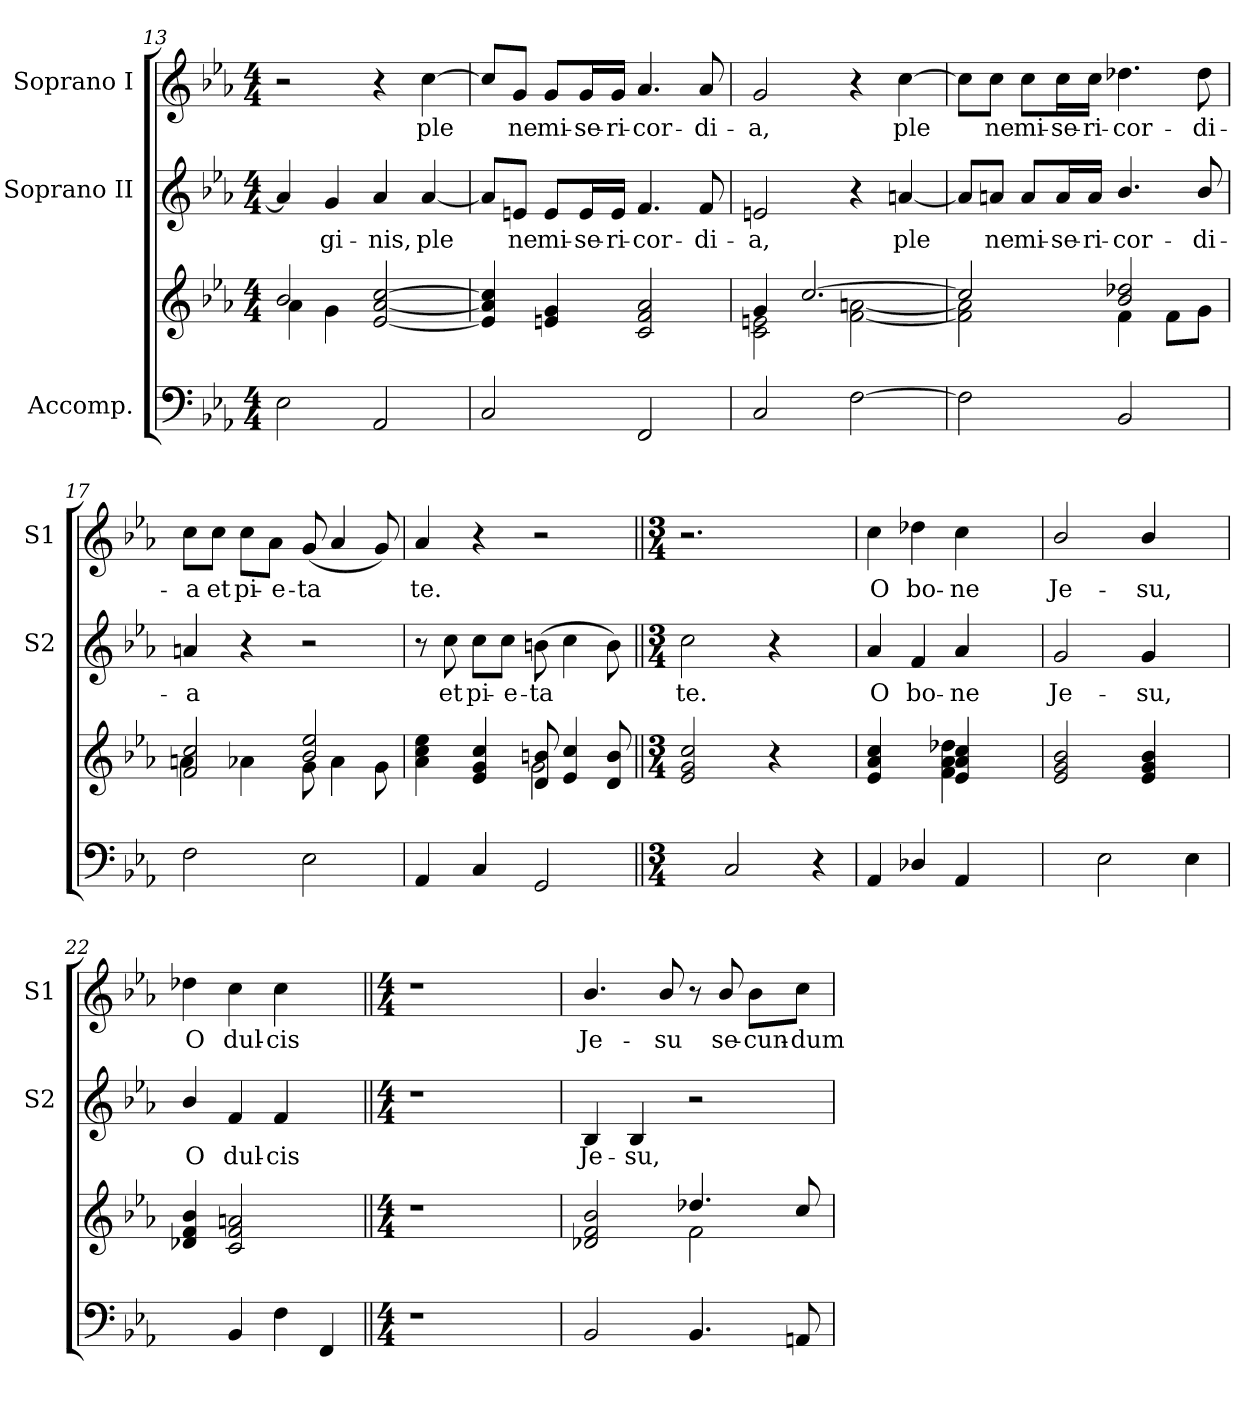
**kern	**kern	**kern	**text	**kern	**text
*part3	*part3	*part2	*part2	*part1	*part1
*staff4	*staff3	*staff2	*staff2	*staff1	*staff1
*I"Accomp.	*	*I"Soprano II	*	*I"Soprano I	*
*	*	*I'S2	*	*I'S1	*
*clefF4	*clefG2	*clefG2	*	*clefG2	*
*k[b-e-a-]	*k[b-e-a-]	*k[b-e-a-]	*	*k[b-e-a-]	*
*E-:	*E-:	*E-:	*	*E-:	*
*M4/4	*M4/4	*M4/4	*	*M4/4	*
=13	=13	=13	=13	=13	=13
*	*^	*	*	*	*
2E-\	2b-/	4a-\	4a-/]	.	2r	.
!	!	!	!	!LO:LY:b	!	!
.	.	4g\	4g/	gi-	.	.
!	!	!	!	!LO:LY:b	!	!
2AA-/	[>2e-/ [>2a-/ [>2cc/	2ryy	4a-/	-nis,	4r	.
!	!	!	!	!LO:LY:b	!	!LO:LY:b
.	.	.	[4a-/	ple­	[4cc\	ple­
=14	=14	=14	=14	=14	=14	=14
2C/	4e-/] 4a-/] 4cc/]	1ryy	8a-/L]	.	8cc/L]	.
!	!	!	!	!LO:LY:b	!	!LO:LY:b
.	.	.	8en/J	ne	8g/J	ne
!	!	!	!	!LO:LY:b	!	!LO:LY:b
.	4en/ 4g/	.	8e/L	mi-	8g/L	mi-
!	!	!	!	!LO:LY:b	!	!LO:LY:b
.	.	.	16e/L	-se-	16g/L	-se-
!	!	!	!	!LO:LY:b	!	!LO:LY:b
.	.	.	16e/JJ	-ri-	16g/JJ	-ri-
!	!	!	!	!LO:LY:b	!	!LO:LY:b
2FF/	2c/ 2f/ 2a-/	.	4.f/	-cor-	4.a-/	-cor-
!	!	!	!	!LO:LY:b	!	!LO:LY:b
.	.	.	8f/	-di-	8a-/	-di-
!!LO:LB:g=z
=15	=15	=15	=15	=15	=15	=15
!	!	!	!	!LO:LY:b	!	!LO:LY:b
2C/	4g/	2c\ 2en\	2en/	-a,	2g/	-a,
.	[>2.cc/	.	.	.	.	.
[2F\	.	[<2f\ [<2an\	4r	.	4r	.
!	!	!	!	!LO:LY:b	!	!LO:LY:b
.	.	.	[4an/	ple­	[4cc\	ple­
=16	=16	=16	=16	=16	=16	=16
2F\]	2cc/]	2f\] 2a\]	8a/L]	.	8cc\L]	.
!	!	!	!	!LO:LY:b	!	!LO:LY:b
.	.	.	8a/J	ne	8cc\J	ne
!	!	!	!	!LO:LY:b	!	!LO:LY:b
.	.	.	8a/L	mi-	8cc\L	mi-
!	!	!	!	!LO:LY:b	!	!LO:LY:b
.	.	.	16a/L	-se-	16cc\L	-se-
!	!	!	!	!LO:LY:b	!	!LO:LY:b
.	.	.	16a/JJ	-ri-	16cc\JJ	-ri-
!	!	!	!	!LO:LY:b	!	!LO:LY:b
2BB-/	2b-/ 2dd-X/	4f\	4.b-/	-cor-	4.dd-X\	-cor-
.	.	8f\L	.	.	.	.
!	!	!	!	!LO:LY:b	!	!LO:LY:b
.	.	8g\J	8b-/	-di-	8dd-\	-di-
=17	=17	=17	=17	=17	=17	=17
!	!	!	!	!LO:LY:b	!	!LO:LY:b
2F\	2f/ 2cc/	4an\	4an/	-a	8cc\L	-a
!	!	!	!	!	!	!LO:LY:b
.	.	.	.	.	8cc\J	et
!	!	!	!	!	!	!LO:LY:b
.	.	4a-X\	4r	.	8cc\L	pi-
!	!	!	!	!	!	!LO:LY:b
.	.	.	.	.	8a-\J	-e-
!	!	!	!	!	!	!LO:LY:b
2E-\	2b-/ 2ee-/	8g\	2r	.	(<8g/	-ta­
.	.	4a-\	.	.	4a-/	.
.	.	8g\	.	.	8g/)	.
=18	=18	=18	=18	=18	=18	=18
!	!	!	!	!	!	!LO:LY:b
4AA-/	4ryy	4a-\ 4cc\ 4ee-\	8r	.	4a-/	te.
!	!	!	!	!LO:LY:b	!	!
.	.	.	8cc\	et	.	.
!	!	!	!	!LO:LY:b	!	!
4C/	4e-/ 4g/ 4cc/	4ryy	8cc\L	pi-	4r	.
!	!	!	!	!LO:LY:b	!	!
.	.	.	8cc\J	-e-	.	.
!	!	!	!	!LO:LY:b	!	!
2GG/	8d/ 8bn/	2g\	(>8bn\	-ta­	2r	.
.	4e-/ 4cc/	.	4cc\	.	.	.
.	8d/ 8b/	.	8b\)	.	.	.
=19||	=19||	=19||	=19||	=19||	=19||	=19||
*M3/4	*M3/4	*	*M3/4	*	*M3/4	*
!	!	!	!	!LO:LY:b	!	!
4ryy	2e-/ 2g/ 2cc/	2.ryy	2cc\	te.	2.r	.
2C/	.	.	.	.	.	.
.	4r	.	4r	.	.	.
4r	4ryy	4ryy	4ryy	.	4ryy	.
=20	=20	=20	=20	=20	=20	=20
!	!	!	!	!LO:LY:b	!	!LO:LY:b
4AA-/	4e-/ 4a-/ 4cc/	4ryy	4a-/	O	4cc\	O
!	!	!	!	!LO:LY:b	!	!LO:LY:b
4D-X/	4ryy	4ryy	4f/	bo-	4dd-X\	bo-
!	!	!	!	!LO:LY:b	!	!LO:LY:b
4AA-/	4e-/ 4a-/ 4cc/	4f\ 4a-\ 4dd-X\	4a-/	-ne	4cc\	-ne
4ryy	4ryy	4ryy	4ryy	.	4ryy	.
=21	=21	=21	=21	=21	=21	=21
!	!	!	!	!LO:LY:b	!	!LO:LY:b
4ryy	2e-/ 2g/ 2b-/	2.ryy	2g/	Je-	2b-/	Je-
2E-\	.	.	.	.	.	.
!	!	!	!	!LO:LY:b	!	!LO:LY:b
.	4e-/ 4g/ 4b-/	.	4g/	-su,	4b-/	-su,
4E-\	4ryy	4ryy	4ryy	.	4ryy	.
=22	=22	=22	=22	=22	=22	=22
!	!	!	!	!LO:LY:b	!	!LO:LY:b
4ryy	4d-X/ 4f/ 4b-/	2.ryy	4b-/	O	4dd-X\	O
!	!	!	!	!LO:LY:b	!	!LO:LY:b
4BB-/	2c/ 2f/ 2an/	.	4f/	dul-	4cc\	dul-
!	!	!	!	!LO:LY:b	!	!LO:LY:b
4F\	.	.	4f/	-cis	4cc\	-cis
4FF/	4ryy	4ryy	4ryy	.	4ryy	.
*	*v	*v	*	*	*	*
=23||	=23||	=23||	=23||	=23||	=23||
*M4/4	*M4/4	*M4/4	*	*M4/4	*
1r	1r	1r	.	1r	.
4ryy	4ryy	4ryy	.	4ryy	.
!!LO:LB:g=z
=24	=24	=24	=24	=24	=24
*	*^	*	*	*	*
!	!	!	!	!LO:LY:b	!	!LO:LY:b
2BB-/	2d-X/ 2f/ 2b-/	2ryy	4B-/	Je-	4.b-/	Je-
!	!	!	!	!LO:LY:b	!	!
.	.	.	4B-/	-su,	.	.
!	!	!	!	!	!	!LO:LY:b
.	.	.	.	.	8b-/	-su
4.BB-/	4.dd-X/	2f\	2r	.	8r	.
!	!	!	!	!	!	!LO:LY:b
.	.	.	.	.	8b-/	se-
!	!	!	!	!	!	!LO:LY:b
.	.	.	.	.	8b-\L	-cun-
!	!	!	!	!	!	!LO:LY:b
8AAn/	8cc/	.	.	.	8cc\J	-dum
*	*v	*v	*	*	*	*
=	=	=	=	=	=
*-	*-	*-	*-	*-	*-
